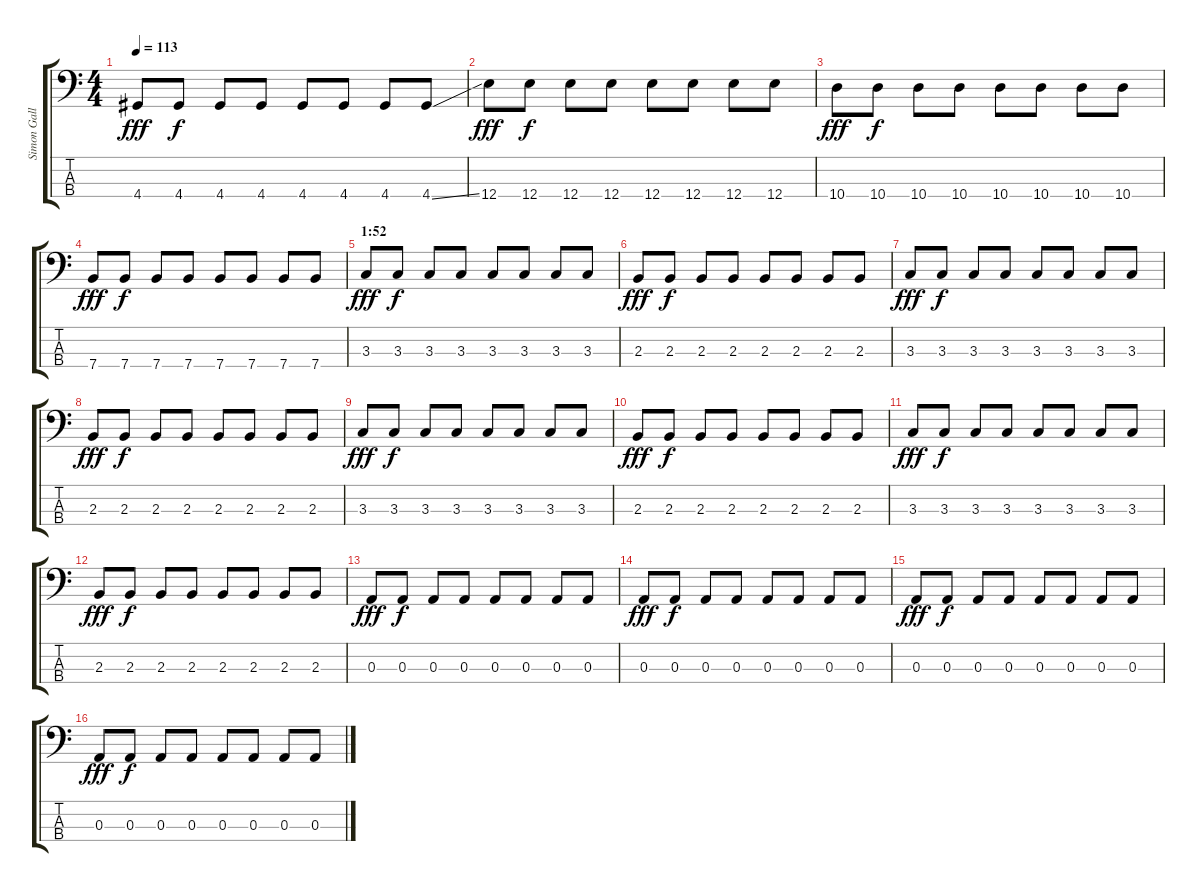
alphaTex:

\track ("Simon Gallup (bass)" "Simon Gall") {instrument electricbasspick}
\staff {score tabs}
\tuning (G2 D2 A1 E1) {hide}
\ts (4 4)
\tempo 113
\clef f4
\ks c
4.4.8{dy fff} 4.4.8{dy f} 4.4.8 4.4.8 4.4.8 4.4.8 4.4.8 4.4{ss}.8 |
12.4.8{dy fff} 12.4.8{dy f} 12.4.8 12.4.8 12.4.8 12.4.8 12.4.8 12.4.8 |
10.4.8{dy fff} 10.4.8{dy f} 10.4.8 10.4.8 10.4.8 10.4.8 10.4.8 10.4.8 |
7.4.8{dy fff} 7.4.8{dy f} 7.4.8 7.4.8 7.4.8 7.4.8 7.4.8 7.4.8 |
\section ("" "1:52")
3.3.8{dy fff} 3.3.8{dy f} 3.3.8 3.3.8 3.3.8 3.3.8 3.3.8 3.3.8 |
2.3.8{dy fff} 2.3.8{dy f} 2.3.8 2.3.8 2.3.8 2.3.8 2.3.8 2.3.8 |
3.3.8{dy fff} 3.3.8{dy f} 3.3.8 3.3.8 3.3.8 3.3.8 3.3.8 3.3.8 |
2.3.8{dy fff} 2.3.8{dy f} 2.3.8 2.3.8 2.3.8 2.3.8 2.3.8 2.3.8 |
3.3.8{dy fff} 3.3.8{dy f} 3.3.8 3.3.8 3.3.8 3.3.8 3.3.8 3.3.8 |
2.3.8{dy fff} 2.3.8{dy f} 2.3.8 2.3.8 2.3.8 2.3.8 2.3.8 2.3.8 |
3.3.8{dy fff} 3.3.8{dy f} 3.3.8 3.3.8 3.3.8 3.3.8 3.3.8 3.3.8 |
2.3.8{dy fff} 2.3.8{dy f} 2.3.8 2.3.8 2.3.8 2.3.8 2.3.8 2.3.8 |
0.3.8{dy fff} 0.3.8{dy f} 0.3.8 0.3.8 0.3.8 0.3.8 0.3.8 0.3.8 |
0.3.8{dy fff} 0.3.8{dy f} 0.3.8 0.3.8 0.3.8 0.3.8 0.3.8 0.3.8 |
0.3.8{dy fff} 0.3.8{dy f} 0.3.8 0.3.8 0.3.8 0.3.8 0.3.8 0.3.8 |
0.3.8{dy fff} 0.3.8{dy f} 0.3.8 0.3.8 0.3.8 0.3.8 0.3.8 0.3.8
